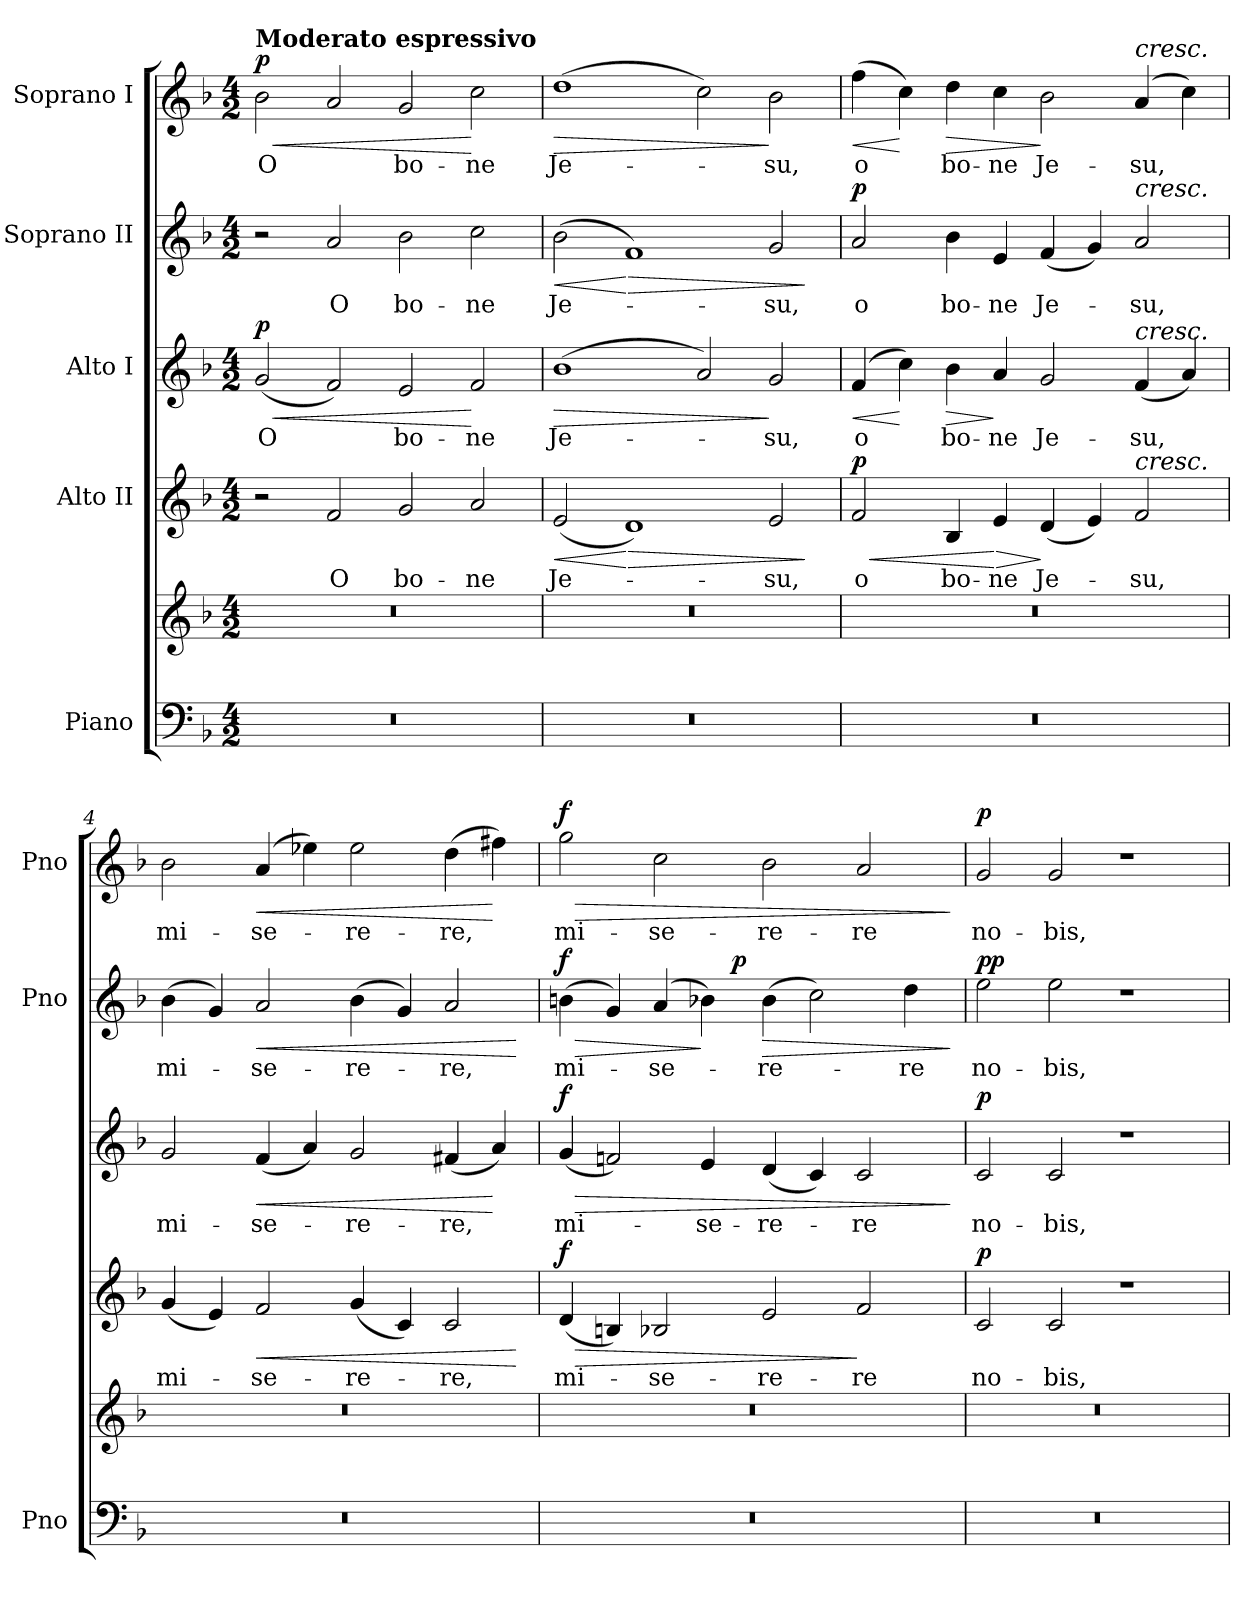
**kern	**kern	**kern	**text	**dynam	**kern	**text	**dynam	**kern	**text	**dynam	**kern	**text	**dynam
*part5	*part5	*part4	*part4	*part4	*part3	*part3	*part3	*part2	*part2	*part2	*part1	*part1	*part1
*staff6	*staff5	*staff4	*staff4	*staff4	*staff3	*staff3	*staff3	*staff2	*staff2	*staff2	*staff1	*staff1	*staff1
*I"Piano	*	*I"Alto II	*	*	*I"Alto I	*	*	*I"Soprano II	*	*	*I"Soprano I	*	*
*I'Pno	*	*	*	*	*	*	*	*I'Pno	*	*	*I'Pno	*	*
*clefF4	*clefG2	*clefG2	*	*	*clefG2	*	*	*clefG2	*	*	*clefG2	*	*
*k[b-]	*k[b-]	*k[b-]	*	*	*k[b-]	*	*	*k[b-]	*	*	*k[b-]	*	*
*F:	*F:	*F:	*	*	*F:	*	*	*F:	*	*	*F:	*	*
*M4/2	*M4/2	*M4/2	*	*	*M4/2	*	*	*M4/2	*	*	*M4/2	*	*
=1	=1	=1	=1	=1	=1	=1	=1	=1	=1	=1	=1	=1	=1
!	!	!	!	!	!	!	!	!	!	!	!LO:TX:a:B:t=Moderato espressivo	!	!
!	!	!	!	!	!	!	!LO:HP:b	!	!	!	!	!	!LO:HP:b
!	!	!	!	!	!	!	!LO:DY:n=1:a	!	!	!	!	!	!LO:DY:n=1:a
0r	0r	2r	.	.	(2g/	O	< p	2r	.	.	2b-\	O	< p
.	.	2f/	O	.	2f/)	.	.	2a/	O	.	2a/	.	.
.	.	2g/	bo-	.	2e/	bo-	.	2b-\	bo-	.	2g/	bo-	.
.	.	2a/	-ne	.	2f/	-ne	[	2cc\	-ne	.	2cc\	-ne	[
=2	=2	=2	=2	=2	=2	=2	=2	=2	=2	=2	=2	=2	=2
!	!	!	!	!LO:HP:b	!	!	!LO:HP:b	!	!	!LO:HP:b	!	!	!LO:HP:b
0r	0r	(2e/	Je-	<	(1b-	Je-	>	(2b-\	Je-	<	(1dd	Je-	>
!	!	!	!	!LO:HP:n=1:b	!	!	!	!	!	!LO:HP:n=1:b	!	!	!
.	.	1d)	.	[ >	.	.	.	1f)	.	[ >	.	.	.
.	.	.	.	.	2a/)	.	.	.	.	.	2cc\)	.	.
.	.	2e/	-su,	.	2g/	-su,	]	2g/	-su,	.	2b-\	-su,	]
.	.	.	.	]	.	.	.	.	.	]	.	.	.
=3	=3	=3	=3	=3	=3	=3	=3	=3	=3	=3	=3	=3	=3
!	!	!	!	!LO:HP:b	!	!	!LO:HP:b	!	!	!	!	!	!LO:HP:b
!	!	!	!	!LO:DY:n=1:a	!	!	!	!	!	!LO:DY:a	!	!	!
0r	0r	2f/	o	< p	(4f/	o	<	2a/	o	p	(4ff\	o	<
.	.	.	.	.	4cc\)	.	[	.	.	.	4cc\)	.	[
!	!	!	!	!	!	!	!LO:HP:b	!	!	!	!	!	!LO:HP:b
.	.	4B-/	bo-	.	4b-\	bo-	>	4b-\	bo-	.	4dd\	bo-	>
!	!	!	!	!LO:HP:n=1:b	!	!	!	!	!	!	!	!	!
.	.	4e/	-ne	[ >	4a/	-ne	]	4e/	-ne	.	4cc\	-ne	.
.	.	(4d/	Je-	]	2g/	Je-	.	(4f/	Je-	.	2b-\	Je-	]
.	.	4e/)	.	.	.	.	.	4g/)	.	.	.	.	.
!	!	!	!	!	!	!	!	!	!	!	!LO:TX:a:i:t=cresc.	!	!
!	!	!	!	!	!	!	!	!LO:TX:a:i:t=cresc.	!	!	!	!	!
!	!	!	!	!	!LO:TX:a:i:t=cresc.	!	!	!	!	!	!	!	!
!	!	!LO:TX:a:i:t=cresc.	!	!	!	!	!	!	!	!	!	!	!
.	.	2f/	-su,	.	(4f/	-su,	.	2a/	-su,	.	(4a/	-su,	.
.	.	.	.	.	4a/)	.	.	.	.	.	4cc\)	.	.
=4	=4	=4	=4	=4	=4	=4	=4	=4	=4	=4	=4	=4	=4
0r	0r	(4g/	mi-	.	2g/	mi-	.	(4b-\	mi-	.	2b-\	mi-	.
.	.	4e/)	.	.	.	.	.	4g/)	.	.	.	.	.
!	!	!	!	!LO:HP:b	!	!	!LO:HP:b	!	!	!LO:HP:b	!	!	!LO:HP:b
.	.	2f/	-se-	<	(4f/	-se-	<	2a/	-se-	<	(4a/	-se-	<
.	.	.	.	.	4a/)	.	.	.	.	.	4ee-X\)	.	.
.	.	(4g/	-re-	.	2g/	-re-	.	(4b-\	-re-	.	2ee-\	-re-	.
.	.	4c/)	.	.	.	.	.	4g/)	.	.	.	.	.
.	.	2c/	-re,	.	(4f#X/	-re,	.	2a/	-re,	.	(4dd\	-re,	.
.	.	.	.	.	4a/)	.	[	.	.	.	4ff#X\)	.	[
.	.	.	.	[	.	.	.	.	.	[	.	.	.
!!LO:LB:g=z
=5	=5	=5	=5	=5	=5	=5	=5	=5	=5	=5	=5	=5	=5
!	!	!	!	!LO:HP:b	!	!	!LO:HP:b	!	!	!LO:HP:b	!	!	!LO:HP:b
!	!	!	!	!LO:DY:n=1:a	!	!	!LO:DY:n=1:a	!	!	!LO:DY:n=1:a	!	!	!LO:DY:n=1:a
*	*	*	*	*	*	*	*	*^	*	*	*	*	*
0r	0r	(4d/	mi-	> f	(4g/	mi-	> f	(4bn\	2..ryy	mi-	> f	2gg\	mi-	> f
.	.	4Bn/)	.	.	2fn/)	.	.	4g/)	.	.	.	.	.	.
.	.	2B-X/	-se-	.	.	.	.	(4a/	.	-se-	.	2cc\	-se-	.
.	.	.	.	.	4e/	-se-	.	4b-X\)	.	.	]	.	.	.
!	!	!	!	!	!	!	!	!	!	!	!LO:DY:n=2:a	!	!	!
.	.	.	.	.	.	.	.	.	1ryy	.	p	.	.	.
!	!	!	!	!	!	!	!	!	!	!	!LO:HP:b	!	!	!
.	.	2e/	-re-	.	(4d/	-re-	.	(4b-\	.	-re-	>	2b-\	-re-	.
.	.	.	.	.	4c/)	.	.	2cc\)	.	.	.	.	.	.
.	.	2f/	-re	]	2c/	-re	.	.	.	.	.	2a/	-re	.
.	.	.	.	.	.	.	.	4dd\	.	-re	.	.	.	.
.	.	.	.	.	.	.	.	.	8ryy	.	.	.	.	.
.	.	.	.	.	.	.	]	.	.	.	]	.	.	]
=6	=6	=6	=6	=6	=6	=6	=6	=6	=6	=6	=6	=6	=6	=6
!	!	!	!	!LO:DY:a	!	!	!LO:DY:a	!	!	!	!LO:DY:a	!	!	!LO:DY:a
*	*	*	*	*	*	*	*	*v	*v	*	*	*	*	*
0r	0r	2c/	no-	p	2c/	no-	p	2ee\	no-	pp	2g/	no-	p
.	.	2c/	-bis,	.	2c/	-bis,	.	2ee\	-bis,	.	2g/	-bis,	.
.	.	1r	.	.	1r	.	.	1r	.	.	1r	.	.
=	=	=	=	=	=	=	=	=	=	=	=	=	=
*-	*-	*-	*-	*-	*-	*-	*-	*-	*-	*-	*-	*-	*-
